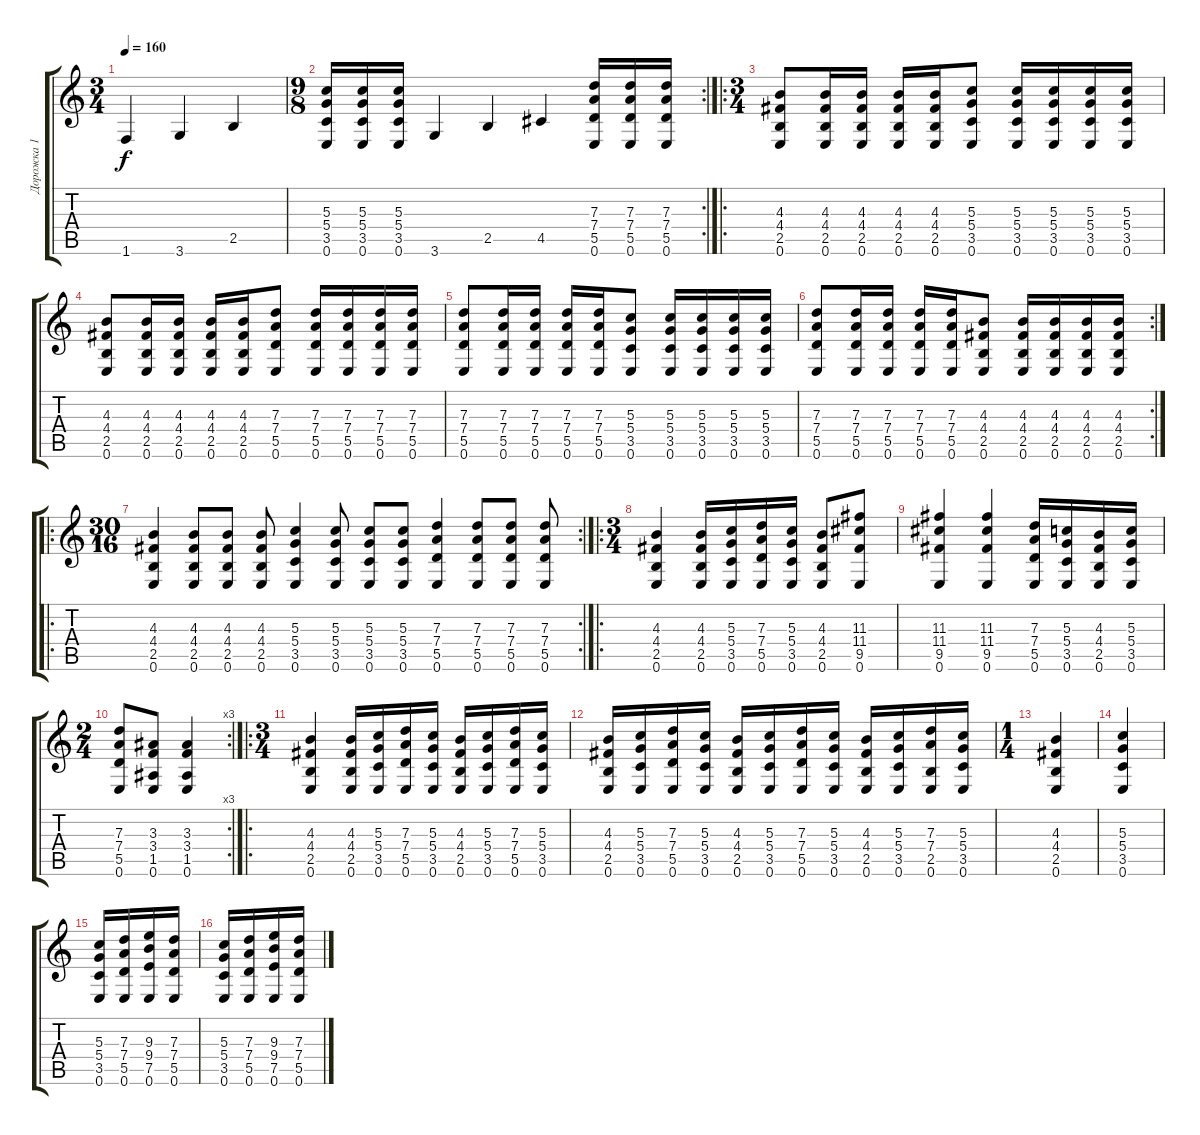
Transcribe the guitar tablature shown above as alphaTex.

\track ("Дорожка 1" "Дорожка 1") {instrument acousticguitarsteel}
\staff {score tabs}
\tuning (E4 B3 G3 D3 A2 E2) {hide}
\ts (3 4)
\tempo 160
\clef g2
\ks c
1.6.4{dy f} 3.6.4 2.5.4 |
\rc 2
\ts (9 8)
(5.3 5.4 3.5 0.6).16 (5.3 5.4 3.5 0.6).16 (5.3 5.4 3.5 0.6).16 3.6.4 2.5.4 4.5.4 (7.3 7.4 5.5 0.6).16 (7.3 7.4 5.5 0.6).16 (7.3 7.4 5.5 0.6).16 |
\ro
\ts (3 4)
(4.3 4.4 2.5 0.6).8 (4.3 4.4 2.5 0.6).16 (4.3 4.4 2.5 0.6).16 (4.3 4.4 2.5 0.6).16 (4.3 4.4 2.5 0.6).16 (5.3 5.4 3.5 0.6).8 (5.3 5.4 3.5 0.6).16 (5.3 5.4 3.5 0.6).16 (5.3 5.4 3.5 0.6).16 (5.3 5.4 3.5 0.6).16 |
(4.3 4.4 2.5 0.6).8 (4.3 4.4 2.5 0.6).16 (4.3 4.4 2.5 0.6).16 (4.3 4.4 2.5 0.6).16 (4.3 4.4 2.5 0.6).16 (7.3 7.4 5.5 0.6).8 (7.3 7.4 5.5 0.6).16 (7.3 7.4 5.5 0.6).16 (7.3 7.4 5.5 0.6).16 (7.3 7.4 5.5 0.6).16 |
(7.3 7.4 5.5 0.6).8 (7.3 7.4 5.5 0.6).16 (7.3 7.4 5.5 0.6).16 (7.3 7.4 5.5 0.6).16 (7.3 7.4 5.5 0.6).16 (5.3 5.4 3.5 0.6).8 (5.3 5.4 3.5 0.6).16 (5.3 5.4 3.5 0.6).16 (5.3 5.4 3.5 0.6).16 (5.3 5.4 3.5 0.6).16 |
\rc 2
(7.3 7.4 5.5 0.6).8 (7.3 7.4 5.5 0.6).16 (7.3 7.4 5.5 0.6).16 (7.3 7.4 5.5 0.6).16 (7.3 7.4 5.5 0.6).16 (4.3 4.4 2.5 0.6).8 (4.3 4.4 2.5 0.6).16 (4.3 4.4 2.5 0.6).16 (4.3 4.4 2.5 0.6).16 (4.3 4.4 2.5 0.6).16 |
\ro
\rc 2
\ts (30 16)
(4.3 4.4 2.5 0.6).4 (4.3 4.4 2.5 0.6).8 (4.3 4.4 2.5 0.6).8 (4.3 4.4 2.5 0.6).8 (5.3 5.4 3.5 0.6).4 (5.3 5.4 3.5 0.6).8 (5.3 5.4 3.5 0.6).8 (5.3 5.4 3.5 0.6).8 (7.3 7.4 5.5 0.6).4 (7.3 7.4 5.5 0.6).8 (7.3 7.4 5.5 0.6).8 (7.3 7.4 5.5 0.6).8 |
\ro
\ts (3 4)
(4.3 4.4 2.5 0.6).4 (4.3 4.4 2.5 0.6).16 (5.3 5.4 3.5 0.6).16 (7.3 7.4 5.5 0.6).16 (5.3 5.4 3.5 0.6).16 (4.3 4.4 2.5 0.6).8 (11.3 11.4 9.5 0.6).8 |
(11.3 11.4 9.5 0.6).4 (11.3 11.4 9.5 0.6).4 (7.3 7.4 5.5 0.6).16 (5.3 5.4 3.5 0.6).16 (4.3 4.4 2.5 0.6).16 (5.3 5.4 3.5 0.6).16 |
\rc 3
\ts (2 4)
(7.3 7.4 5.5 0.6).8 (3.3 3.4 1.5 0.6).8 (3.3 3.4 1.5 0.6).4 |
\ro
\ts (3 4)
(4.3 4.4 2.5 0.6).4 (4.3 4.4 2.5 0.6).16 (5.3 5.4 3.5 0.6).16 (7.3 7.4 5.5 0.6).16 (5.3 5.4 3.5 0.6).16 (4.3 4.4 2.5 0.6).16 (5.3 5.4 3.5 0.6).16 (7.3 7.4 5.5 0.6).16 (5.3 5.4 3.5 0.6).16 |
(4.3 4.4 2.5 0.6).16 (5.3 5.4 3.5 0.6).16 (7.3 7.4 5.5 0.6).16 (5.3 5.4 3.5 0.6).16 (4.3 4.4 2.5 0.6).16 (5.3 5.4 3.5 0.6).16 (7.3 7.4 5.5 0.6).16 (5.3 5.4 3.5 0.6).16 (4.3 4.4 2.5 0.6).16 (5.3 5.4 3.5 0.6).16 (7.3 7.4 2.5 0.6).16 (5.3 5.4 3.5 0.6).16 |
\ts (1 4)
(4.3 4.4 2.5 0.6).4 |
(5.3 5.4 3.5 0.6).4 |
(5.3 5.4 3.5 0.6).16 (7.3 7.4 5.5 0.6).16 (9.3 9.4 7.5 0.6).16 (7.3 7.4 5.5 0.6).16 |
(5.3 5.4 3.5 0.6).16 (7.3 7.4 5.5 0.6).16 (9.3 9.4 7.5 0.6).16 (7.3 7.4 5.5 0.6).16
